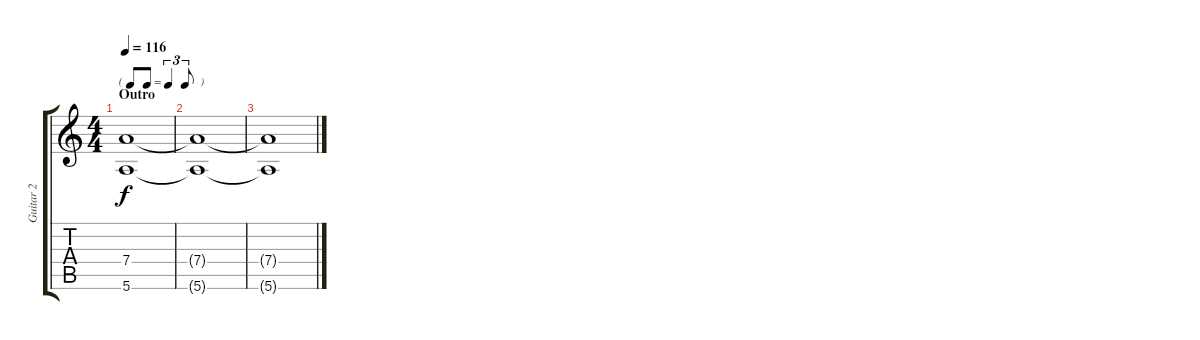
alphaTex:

\track ("Guitar 2" "Guitar 2") {instrument overdrivenguitar}
\staff {score tabs}
\tuning (E4 B3 G3 D3 A2 E2) {hide}
\ts (4 4)
\tf triplet8th
\section ("" "Outro")
\tempo 116
\clef g2
\ks c
(7.4{t} 5.6{t}).1{dy f} |
(7.4{t} 5.6{t}).1 |
(7.4{t} 5.6{t}).1
